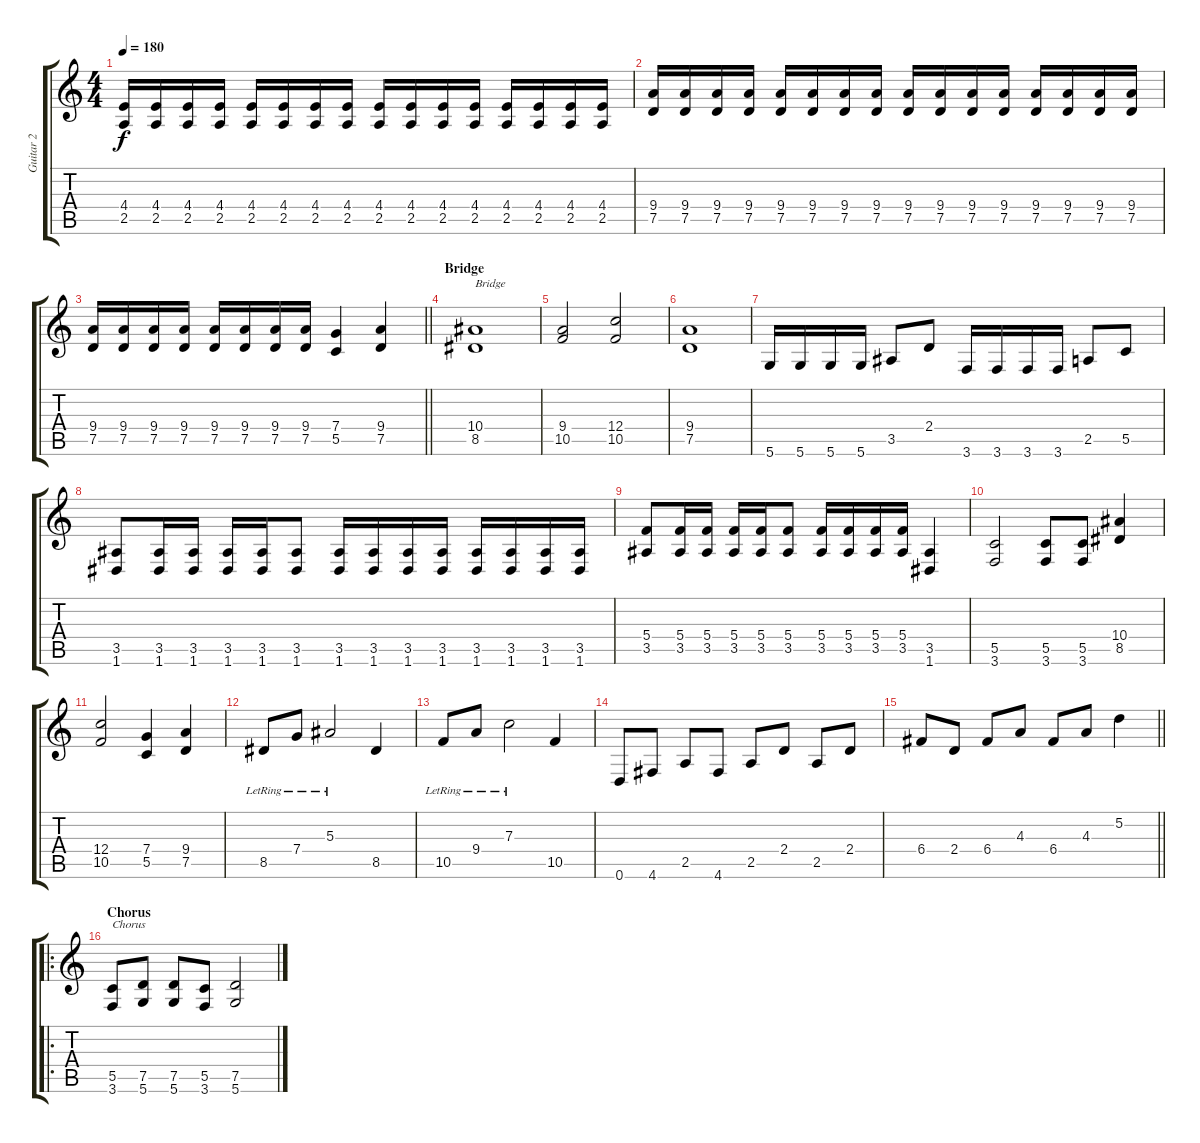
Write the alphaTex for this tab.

\track ("Guitar 2" "Guitar 2") {instrument distortionguitar}
\staff {score tabs}
\tuning (D4 A3 F3 C3 G2 D2) {hide}
\ts (4 4)
\tempo 180
\clef g2
\ks c
(4.4 2.5).16{dy f} (4.4 2.5).16 (4.4 2.5).16 (4.4 2.5).16 (4.4 2.5).16 (4.4 2.5).16 (4.4 2.5).16 (4.4 2.5).16 (4.4 2.5).16 (4.4 2.5).16 (4.4 2.5).16 (4.4 2.5).16 (4.4 2.5).16 (4.4 2.5).16 (4.4 2.5).16 (4.4 2.5).16 |
(9.4 7.5).16 (9.4 7.5).16 (9.4 7.5).16 (9.4 7.5).16 (9.4 7.5).16 (9.4 7.5).16 (9.4 7.5).16 (9.4 7.5).16 (9.4 7.5).16 (9.4 7.5).16 (9.4 7.5).16 (9.4 7.5).16 (9.4 7.5).16 (9.4 7.5).16 (9.4 7.5).16 (9.4 7.5).16 |
\barLineRight lightlight
(9.4 7.5).16 (9.4 7.5).16 (9.4 7.5).16 (9.4 7.5).16 (9.4 7.5).16 (9.4 7.5).16 (9.4 7.5).16 (9.4 7.5).16 (7.4 5.5).4 (9.4 7.5).4 |
\section ("" "Bridge")
(10.4 8.5).1{txt "Bridge"} |
(9.4 10.5).2 (12.4 10.5).2 |
(9.4 7.5).1 |
5.6.16 5.6.16 5.6.16 5.6.16 3.5.8 2.4.8 3.6.16 3.6.16 3.6.16 3.6.16 2.5.8 5.5.8 |
(3.5 1.6).8 (3.5 1.6).16 (3.5 1.6).16 (3.5 1.6).16 (3.5 1.6).16 (3.5 1.6).8 (3.5 1.6).16 (3.5 1.6).16 (3.5 1.6).16 (3.5 1.6).16 (3.5 1.6).16 (3.5 1.6).16 (3.5 1.6).16 (3.5 1.6).16 |
(5.4 3.5).8 (5.4 3.5).16 (5.4 3.5).16 (5.4 3.5).16 (5.4 3.5).16 (5.4 3.5).8 (5.4 3.5).16 (5.4 3.5).16 (5.4 3.5).16 (5.4 3.5).16 (3.5 1.6).4 |
(5.5 3.6).2 (5.5 3.6).8 (5.5 3.6).8 (10.4 8.5).4 |
(12.4 10.5).2 (7.4 5.5).4 (9.4 7.5).4 |
8.5{lr}.8 7.4{lr}.8 5.3{lr}.2 8.5.4 |
10.5{lr}.8 9.4{lr}.8 7.3{lr}.2 10.5.4 |
0.6.8 4.6.8 2.5.8 4.6.8 2.5.8 2.4.8 2.5.8 2.4.8 |
\barLineRight lightlight
6.4.8 2.4.8 6.4.8 4.3.8 6.4.8 4.3.8 5.2.4 |
\ro
\section ("" "Chorus")
(5.5 3.6).8{txt "Chorus"} (7.5 5.6).8 (7.5 5.6).8 (5.5 3.6).8 (7.5 5.6).2
